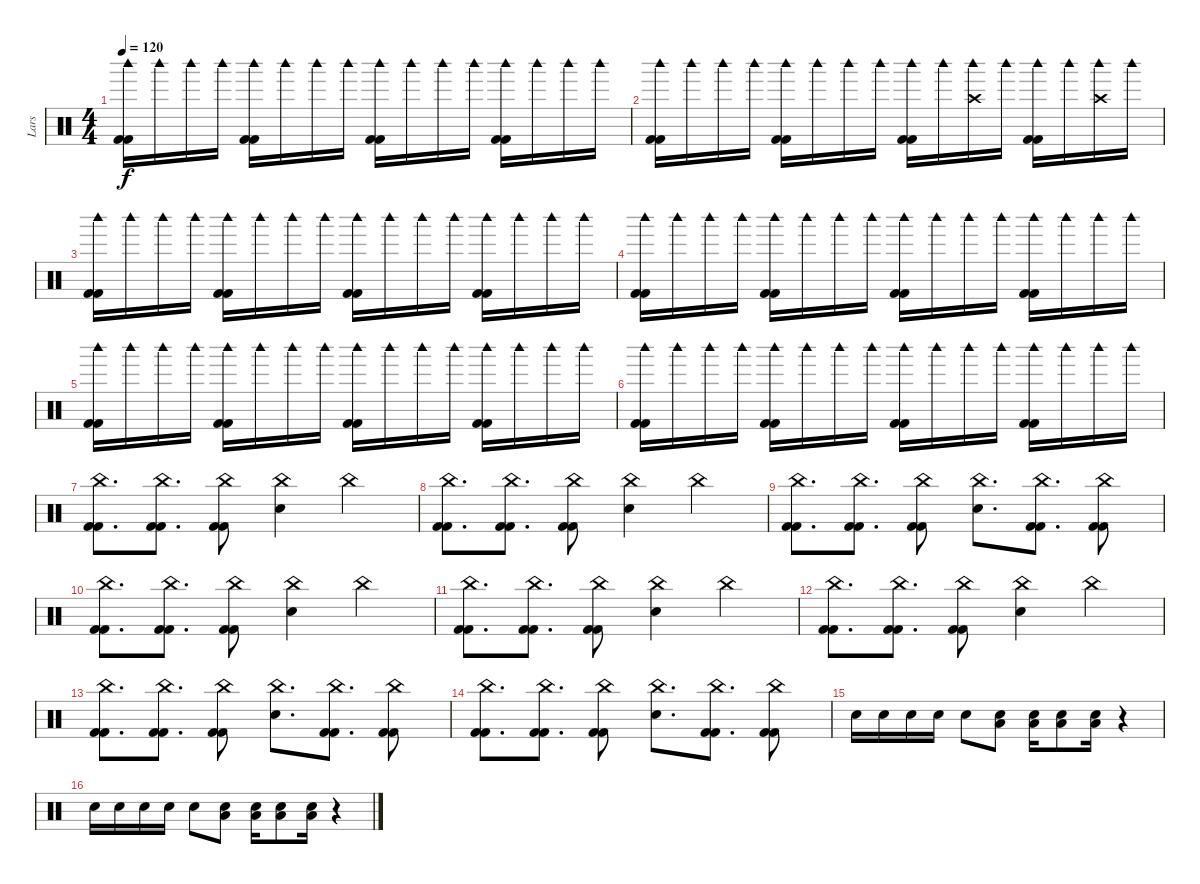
\track ("Lars" "Lars") {instrument percussion}
\staff {score}
\articulation defaults
\ts (4 4)
\tempo 120
\clef neutral
\ks c
("Woodblock high (hit)" "Kick (hit) 2" "Kick (hit) 2").16{dy f} "Woodblock high (hit)".16 "Woodblock high (hit)".16 "Woodblock high (hit)".16 ("Woodblock high (hit)" "Kick (hit) 2" "Kick (hit) 2").16 "Woodblock high (hit)".16 "Woodblock high (hit)".16 "Woodblock high (hit)".16 ("Woodblock high (hit)" "Kick (hit) 2" "Kick (hit) 2").16 "Woodblock high (hit)".16 "Woodblock high (hit)".16 "Woodblock high (hit)".16 ("Woodblock high (hit)" "Kick (hit) 2" "Kick (hit) 2").16 "Woodblock high (hit)".16 "Woodblock high (hit)".16 "Woodblock high (hit)".16 |
("Woodblock high (hit)" "Kick (hit) 2" "Kick (hit) 2").16 "Woodblock high (hit)".16 "Woodblock high (hit)".16 "Woodblock high (hit)".16 ("Woodblock high (hit)" "Kick (hit) 2" "Kick (hit) 2").16 "Woodblock high (hit)".16 "Woodblock high (hit)".16 "Woodblock high (hit)".16 ("Woodblock high (hit)" "Kick (hit) 2" "Kick (hit) 2").16 "Woodblock high (hit)".16 ("Crash high (hit)" "Woodblock high (hit)").16 "Woodblock high (hit)".16 ("Woodblock high (hit)" "Kick (hit) 2" "Kick (hit) 2").16 "Woodblock high (hit)".16 ("Crash high (hit)" "Woodblock high (hit)").16 "Woodblock high (hit)".16 |
("Woodblock high (hit)" "Kick (hit) 2" "Kick (hit) 2").16 "Woodblock high (hit)".16 "Woodblock high (hit)".16 "Woodblock high (hit)".16 ("Woodblock high (hit)" "Kick (hit) 2" "Kick (hit) 2").16 "Woodblock high (hit)".16 "Woodblock high (hit)".16 "Woodblock high (hit)".16 ("Woodblock high (hit)" "Kick (hit) 2" "Kick (hit) 2").16 "Woodblock high (hit)".16 "Woodblock high (hit)".16 "Woodblock high (hit)".16 ("Woodblock high (hit)" "Kick (hit) 2" "Kick (hit) 2").16 "Woodblock high (hit)".16 "Woodblock high (hit)".16 "Woodblock high (hit)".16 |
("Woodblock high (hit)" "Kick (hit) 2" "Kick (hit) 2").16 "Woodblock high (hit)".16 "Woodblock high (hit)".16 "Woodblock high (hit)".16 ("Woodblock high (hit)" "Kick (hit) 2" "Kick (hit) 2").16 "Woodblock high (hit)".16 "Woodblock high (hit)".16 "Woodblock high (hit)".16 ("Woodblock high (hit)" "Kick (hit) 2" "Kick (hit) 2").16 "Woodblock high (hit)".16 "Woodblock high (hit)".16 "Woodblock high (hit)".16 ("Woodblock high (hit)" "Kick (hit) 2" "Kick (hit) 2").16 "Woodblock high (hit)".16 "Woodblock high (hit)".16 "Woodblock high (hit)".16 |
("Woodblock high (hit)" "Kick (hit) 2" "Kick (hit) 2").16 "Woodblock high (hit)".16 "Woodblock high (hit)".16 "Woodblock high (hit)".16 ("Woodblock high (hit)" "Kick (hit) 2" "Kick (hit) 2").16 "Woodblock high (hit)".16 "Woodblock high (hit)".16 "Woodblock high (hit)".16 ("Woodblock high (hit)" "Kick (hit) 2" "Kick (hit) 2").16 "Woodblock high (hit)".16 "Woodblock high (hit)".16 "Woodblock high (hit)".16 ("Woodblock high (hit)" "Kick (hit) 2" "Kick (hit) 2").16 "Woodblock high (hit)".16 "Woodblock high (hit)".16 "Woodblock high (hit)".16 |
("Woodblock high (hit)" "Kick (hit) 2" "Kick (hit) 2").16 "Woodblock high (hit)".16 "Woodblock high (hit)".16 "Woodblock high (hit)".16 ("Woodblock high (hit)" "Kick (hit) 2" "Kick (hit) 2").16 "Woodblock high (hit)".16 "Woodblock high (hit)".16 "Woodblock high (hit)".16 ("Woodblock high (hit)" "Kick (hit) 2" "Kick (hit) 2").16 "Woodblock high (hit)".16 "Woodblock high (hit)".16 "Woodblock high (hit)".16 ("Woodblock high (hit)" "Kick (hit) 2" "Kick (hit) 2").16 "Woodblock high (hit)".16 "Woodblock high (hit)".16 "Woodblock high (hit)".16 |
("China (hit)" "Kick (hit) 2" "Kick (hit) 2").8{d} ("China (hit)" "Kick (hit) 2" "Kick (hit) 2").8{d} ("China (hit)" "Kick (hit) 2" "Kick (hit) 2").8 ("China (hit)" "Snare (hit) 2").4 "China (hit)".4 |
("China (hit)" "Kick (hit) 2" "Kick (hit) 2").8{d} ("China (hit)" "Kick (hit) 2" "Kick (hit) 2").8{d} ("China (hit)" "Kick (hit) 2" "Kick (hit) 2").8 ("China (hit)" "Snare (hit) 2").4 "China (hit)".4 |
("China (hit)" "Kick (hit) 2" "Kick (hit) 2").8{d} ("China (hit)" "Kick (hit) 2" "Kick (hit) 2").8{d} ("China (hit)" "Kick (hit) 2" "Kick (hit) 2").8 ("China (hit)" "Snare (hit) 2").8{d} ("China (hit)" "Kick (hit) 2" "Kick (hit) 2").8{d} ("China (hit)" "Kick (hit) 2" "Kick (hit) 2").8 |
("China (hit)" "Kick (hit) 2" "Kick (hit) 2").8{d} ("China (hit)" "Kick (hit) 2" "Kick (hit) 2").8{d} ("China (hit)" "Kick (hit) 2" "Kick (hit) 2").8 ("China (hit)" "Snare (hit) 2").4 "China (hit)".4 |
("China (hit)" "Kick (hit) 2" "Kick (hit) 2").8{d} ("China (hit)" "Kick (hit) 2" "Kick (hit) 2").8{d} ("China (hit)" "Kick (hit) 2" "Kick (hit) 2").8 ("China (hit)" "Snare (hit) 2").4 "China (hit)".4 |
("China (hit)" "Kick (hit) 2" "Kick (hit) 2").8{d} ("China (hit)" "Kick (hit) 2" "Kick (hit) 2").8{d} ("China (hit)" "Kick (hit) 2" "Kick (hit) 2").8 ("China (hit)" "Snare (hit) 2").4 "China (hit)".4 |
("China (hit)" "Kick (hit) 2" "Kick (hit) 2").8{d} ("China (hit)" "Kick (hit) 2" "Kick (hit) 2").8{d} ("China (hit)" "Kick (hit) 2" "Kick (hit) 2").8 ("China (hit)" "Snare (hit) 2").8{d} ("China (hit)" "Kick (hit) 2" "Kick (hit) 2").8{d} ("China (hit)" "Kick (hit) 2" "Kick (hit) 2").8 |
("China (hit)" "Kick (hit) 2" "Kick (hit) 2").8{d} ("China (hit)" "Kick (hit) 2" "Kick (hit) 2").8{d} ("China (hit)" "Kick (hit) 2" "Kick (hit) 2").8 ("China (hit)" "Snare (hit) 2").8{d} ("China (hit)" "Kick (hit) 2" "Kick (hit) 2").8{d} ("China (hit)" "Kick (hit) 2" "Kick (hit) 2").8 |
"Snare (hit) 2".16 "Snare (hit) 2".16 "Snare (hit) 2".16 "Snare (hit) 2".16 "Snare (hit) 2".8 ("Snare (hit) 2" "Low Floor Tom (hit)").8 ("Snare (hit) 2" "Low Floor Tom (hit)").16 ("Snare (hit) 2" "Low Floor Tom (hit)").8 ("Snare (hit) 2" "Low Floor Tom (hit)").16 r.4 |
"Snare (hit) 2".16 "Snare (hit) 2".16 "Snare (hit) 2".16 "Snare (hit) 2".16 "Snare (hit) 2".8 ("Snare (hit) 2" "Low Floor Tom (hit)").8 ("Snare (hit) 2" "Low Floor Tom (hit)").16 ("Snare (hit) 2" "Low Floor Tom (hit)").8 ("Snare (hit) 2" "Low Floor Tom (hit)").16 r.4
